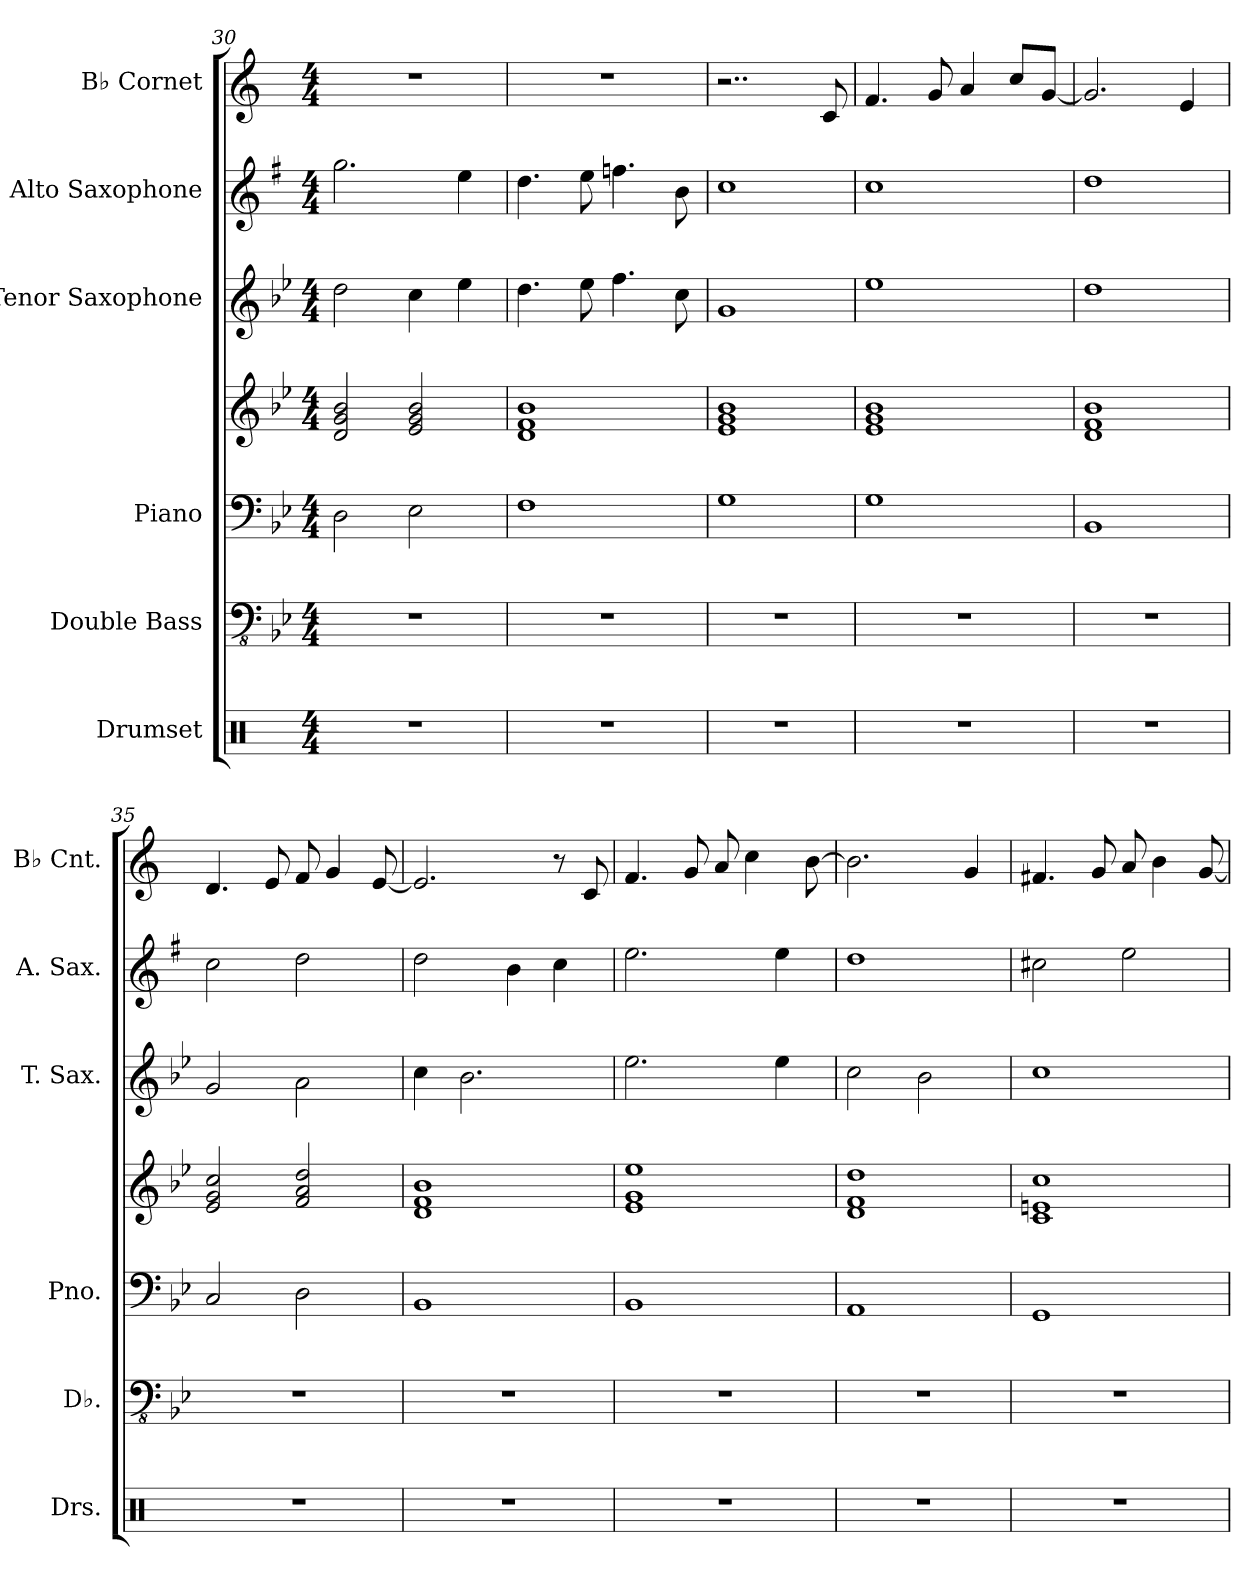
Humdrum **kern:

**kern	**kern	**kern	**kern	**kern	**kern	**kern
*part6	*part5	*part4	*part4	*part3	*part2	*part1
*staff7	*staff6	*staff5	*staff4	*staff3	*staff2	*staff1
*I"Drumset	*I"Double Bass	*I"Piano	*	*I"Tenor Saxophone	*I"Alto Saxophone	*I"B♭ Cornet
*I'Drs.	*I'Db.	*I'Pno.	*	*I'T. Sax.	*I'A. Sax.	*I'B♭ Cnt.
*clefX	*clefFv4	*clefF4	*clefG2	*clefG2	*clefG2	*clefG2
*	*ITrd7c12	*	*	*ITrd8c14	*ITrd5c9	*ITrd1c2
*k[]	*k[b-e-]	*k[b-e-]	*k[b-e-]	*k[b-e-]	*k[b-e-]	*k[b-e-]
*M4/4	*M4/4	*M4/4	*M4/4	*M4/4	*M4/4	*M4/4
=30	=30	=30	=30	=30	=30	=30
1r	1r	2D\	2d/ 2g/ 2b-/	2d\	2.b-\	1r
.	.	2E-\	2e-/ 2g/ 2b-/	4c\	.	.
.	.	.	.	4e-\	4g\	.
=31	=31	=31	=31	=31	=31	=31
1r	1r	1F	1d 1f 1b-	4.d\	4.f\	1r
.	.	.	.	8e-\	8g\	.
.	.	.	.	4.f\	4.a-X\	.
.	.	.	.	8c\	8d\	.
!!LO:PB:g=z
=32	=32	=32	=32	=32	=32	=32
1r	1r	1G	1e- 1g 1b-	1G	1e-	2..r
.	.	.	.	.	.	8B-/
=33	=33	=33	=33	=33	=33	=33
1r	1r	1G	1e- 1g 1b-	1e-	1e-	4.e-/
.	.	.	.	.	.	8f/
.	.	.	.	.	.	4g/
.	.	.	.	.	.	8b-/L
.	.	.	.	.	.	[8f/J
=34	=34	=34	=34	=34	=34	=34
1r	1r	1BB-	1d 1f 1b-	1d	1f	2.f/]
.	.	.	.	.	.	4d/
=35	=35	=35	=35	=35	=35	=35
1r	1r	2C/	2e-/ 2g/ 2cc/	2G/	2e-\	4.c/
.	.	.	.	.	.	8d/
.	.	2D\	2f/ 2a/ 2dd/	2A\	2f\	8e-/
.	.	.	.	.	.	4f/
.	.	.	.	.	.	[8d/
=36	=36	=36	=36	=36	=36	=36
1r	1r	1BB-	1d 1f 1b-	4c\	2f\	2.d/]
.	.	.	.	2.B-\	.	.
.	.	.	.	.	4d\	.
.	.	.	.	.	4e-\	8r
.	.	.	.	.	.	8B-/
=37	=37	=37	=37	=37	=37	=37
1r	1r	1BB-	1e- 1g 1ee-	2.e-\	2.g\	4.e-/
.	.	.	.	.	.	8f/
.	.	.	.	.	.	8g/
.	.	.	.	.	.	4b-\
.	.	.	.	4e-\	4g\	.
.	.	.	.	.	.	[8a\
=38	=38	=38	=38	=38	=38	=38
1r	1r	1AA	1d 1f 1dd	2c\	1f	2.a\]
.	.	.	.	2B-\	.	.
.	.	.	.	.	.	4f/
!!LO:PB:g=z
=39	=39	=39	=39	=39	=39	=39
1r	1r	1GG	1c 1en 1cc	1c	2en\	4.en/
.	.	.	.	.	.	8f/
.	.	.	.	.	2g\	8g/
.	.	.	.	.	.	4a\
.	.	.	.	.	.	[8f/
=	=	=	=	=	=	=
*-	*-	*-	*-	*-	*-	*-
